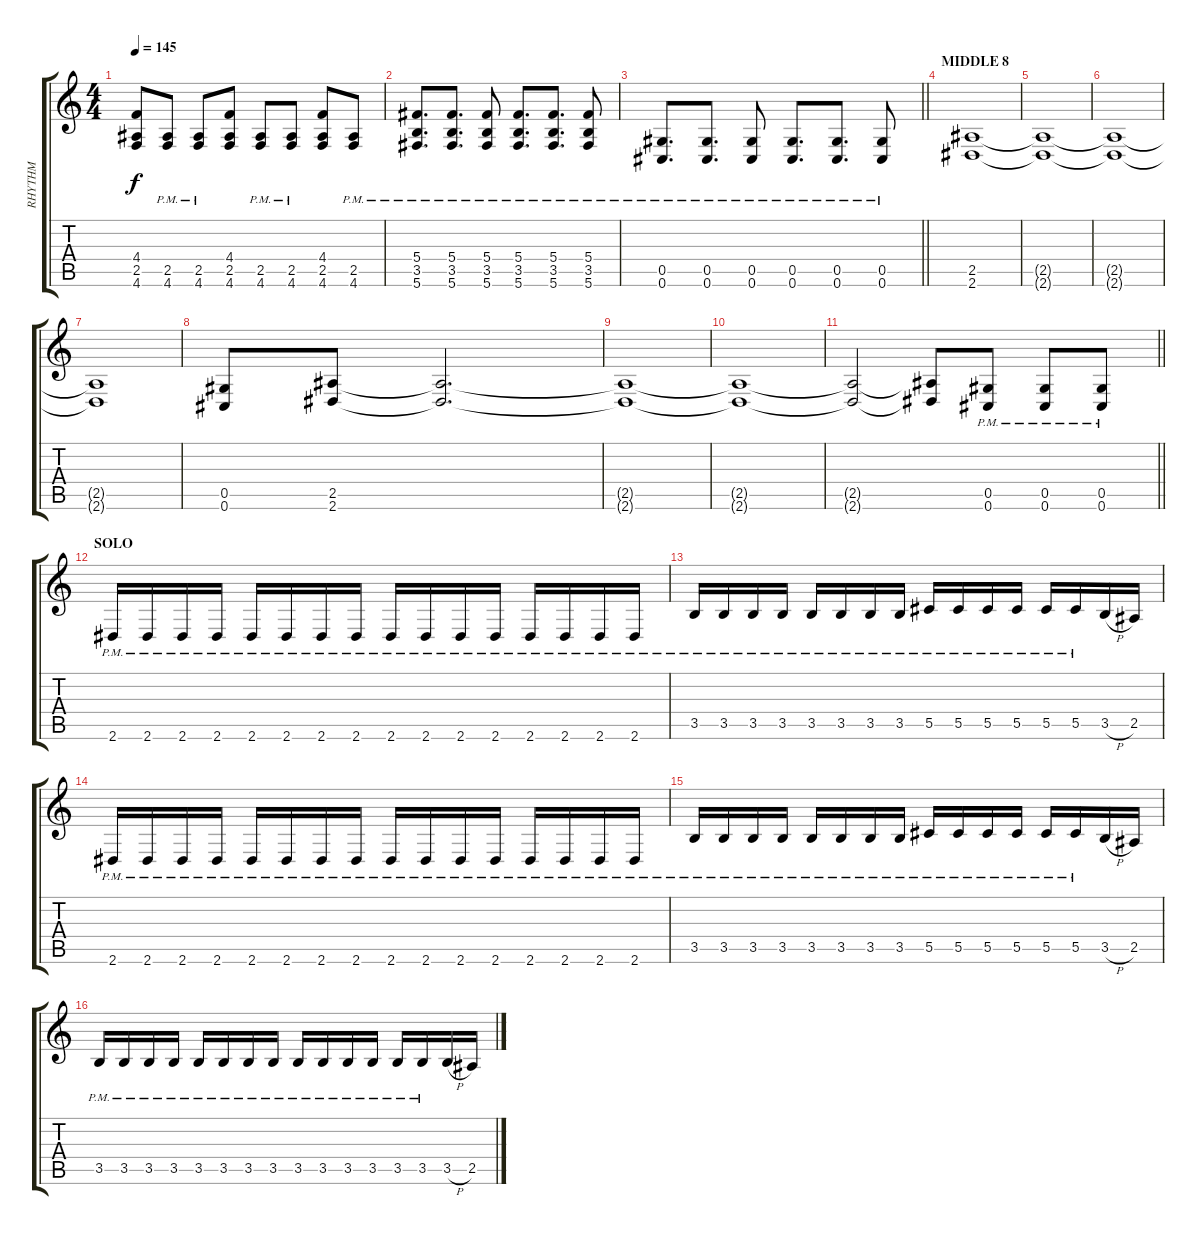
\track ("RHYTHM" "RHYTHM") {instrument distortionguitar}
\staff {score tabs}
\tuning (Eb4 Bb3 Gb3 Db3 Ab2 Db2) {hide}
\ts (4 4)
\tempo 145
\clef g2
\ks c
(4.4 2.5 4.6).8{dy f} (2.5{pm} 4.6{pm}).8 (2.5{pm} 4.6{pm}).8 (4.4 2.5 4.6).8 (2.5{pm} 4.6{pm}).8 (2.5{pm} 4.6{pm}).8 (4.4 2.5 4.6).8 (2.5{pm} 4.6{pm}).8 |
(5.4{pm} 3.5{pm} 5.6{pm}).8{d} (5.4{pm} 3.5{pm} 5.6{pm}).8{d} (5.4{pm} 3.5{pm} 5.6{pm}).8 (5.4{pm} 3.5{pm} 5.6{pm}).8{d} (5.4{pm} 3.5{pm} 5.6{pm}).8{d} (5.4{pm} 3.5{pm} 5.6{pm}).8 |
\barLineRight lightlight
(0.5{pm} 0.6{pm}).8{d} (0.5{pm} 0.6{pm}).8{d} (0.5{pm} 0.6{pm}).8 (0.5{pm} 0.6{pm}).8{d} (0.5{pm} 0.6{pm}).8{d} (0.5{pm} 0.6{pm}).8 |
\section ("" "MIDDLE 8")
(2.5 2.6).1 |
(2.5{t} 2.6{t}).1 |
(2.5{t} 2.6{t}).1 |
(2.5{t} 2.6{t}).1 |
(0.5 0.6).8 (2.5 2.6).8 (2.5{t} 2.6{t}).2{d} |
(2.5{t} 2.6{t}).1 |
(2.5{t} 2.6{t}).1 |
\barLineRight lightlight
(2.5{t} 2.6{t}).2 (2.5{t} 2.6{t}).8 (0.5{pm} 0.6{pm}).8 (0.5{pm} 0.6{pm}).8 (0.5{pm} 0.6{pm}).8 |
\section ("" "SOLO")
2.6{pm}.16 2.6{pm}.16 2.6{pm}.16 2.6{pm}.16 2.6{pm}.16 2.6{pm}.16 2.6{pm}.16 2.6{pm}.16 2.6{pm}.16 2.6{pm}.16 2.6{pm}.16 2.6{pm}.16 2.6{pm}.16 2.6{pm}.16 2.6{pm}.16 2.6{pm}.16 |
3.5{pm}.16 3.5{pm}.16 3.5{pm}.16 3.5{pm}.16 3.5{pm}.16 3.5{pm}.16 3.5{pm}.16 3.5{pm}.16 5.5{pm}.16 5.5{pm}.16 5.5{pm}.16 5.5{pm}.16 5.5{pm}.16 5.5{pm}.16 3.5{h}.16 2.5.16 |
2.6{pm}.16 2.6{pm}.16 2.6{pm}.16 2.6{pm}.16 2.6{pm}.16 2.6{pm}.16 2.6{pm}.16 2.6{pm}.16 2.6{pm}.16 2.6{pm}.16 2.6{pm}.16 2.6{pm}.16 2.6{pm}.16 2.6{pm}.16 2.6{pm}.16 2.6{pm}.16 |
3.5{pm}.16 3.5{pm}.16 3.5{pm}.16 3.5{pm}.16 3.5{pm}.16 3.5{pm}.16 3.5{pm}.16 3.5{pm}.16 5.5{pm}.16 5.5{pm}.16 5.5{pm}.16 5.5{pm}.16 5.5{pm}.16 5.5{pm}.16 3.5{h}.16 2.5.16 |
3.5{pm}.16 3.5{pm}.16 3.5{pm}.16 3.5{pm}.16 3.5{pm}.16 3.5{pm}.16 3.5{pm}.16 3.5{pm}.16 3.5{pm}.16 3.5{pm}.16 3.5{pm}.16 3.5{pm}.16 3.5{pm}.16 3.5{pm}.16 3.5{h}.16 2.5.16
